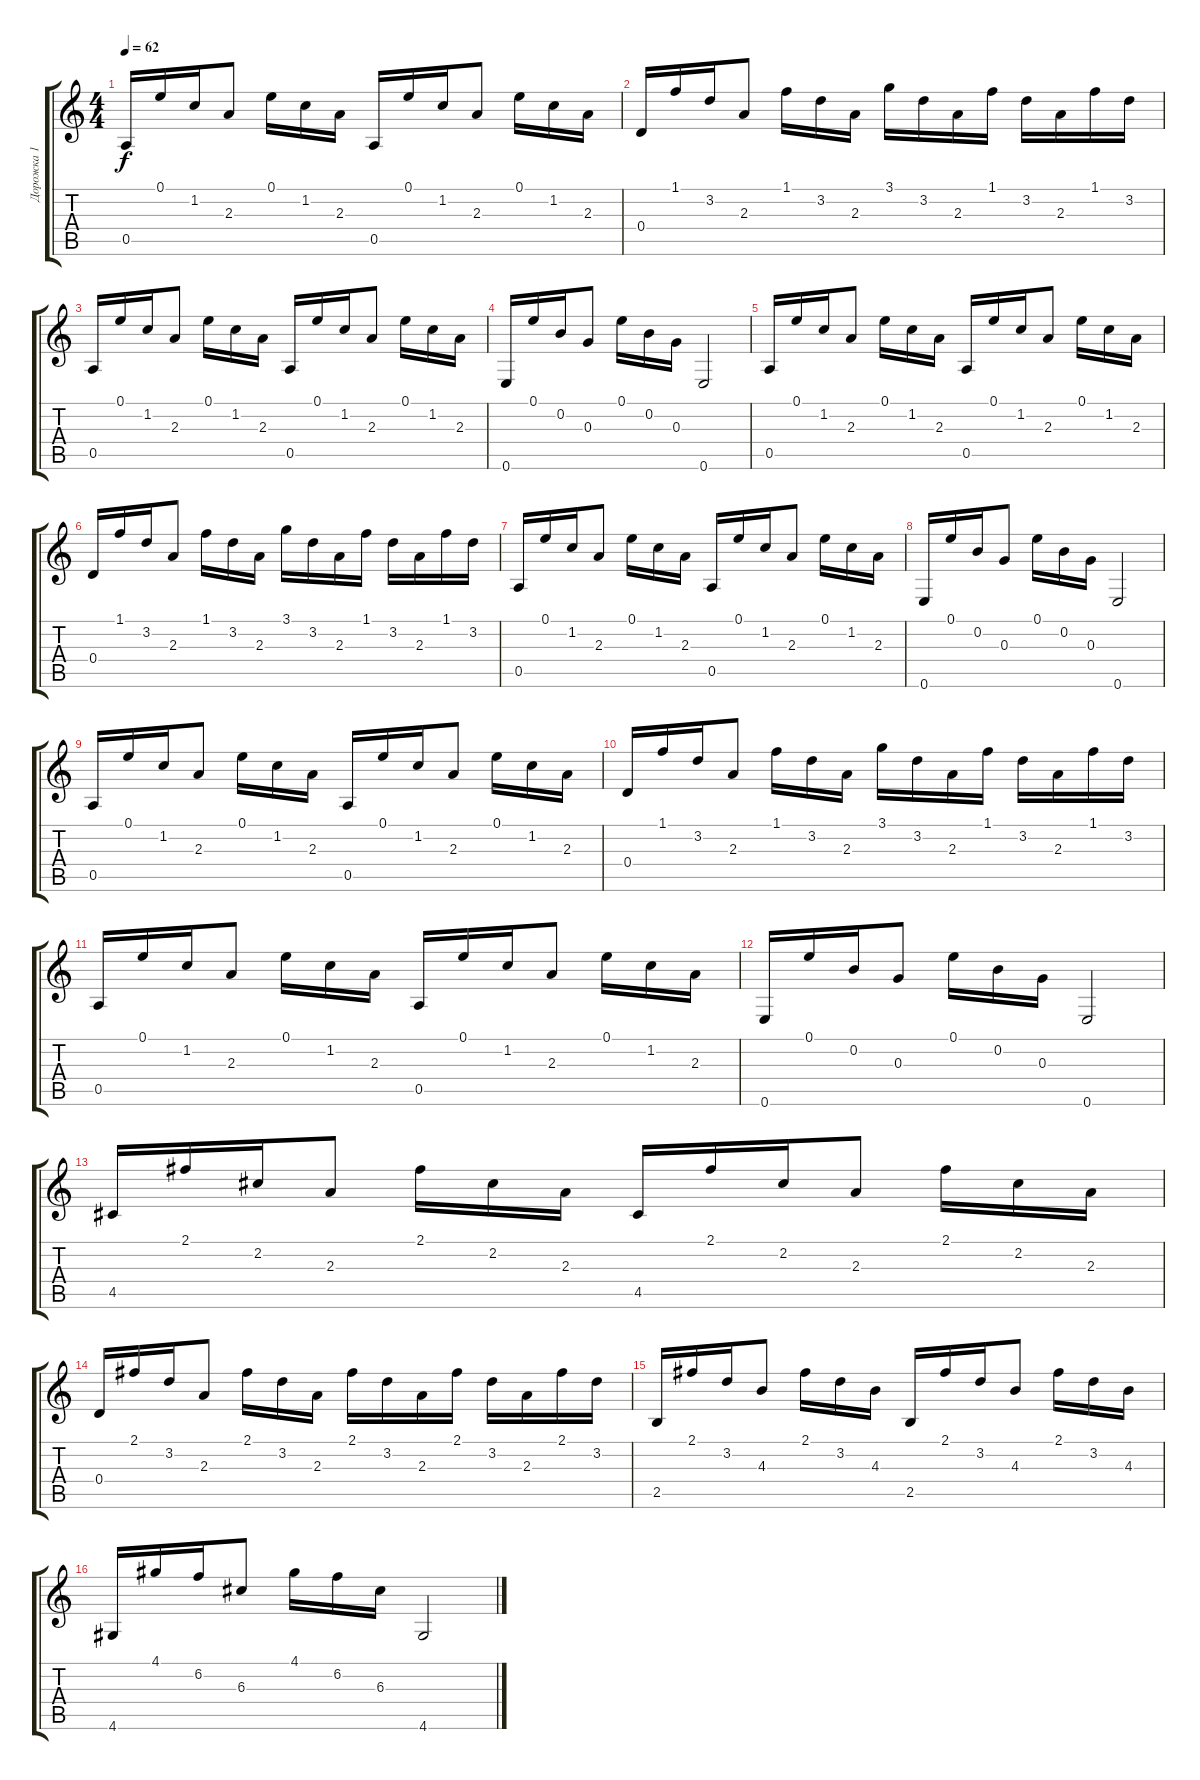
\track ("Дорожка 1" "Дорожка 1") {instrument acousticguitarsteel}
\staff {score tabs}
\tuning (E4 B3 G3 D3 A2 E2) {hide}
\ts (4 4)
\tempo 62
\clef g2
\ks c
0.5.16{dy f} 0.1.16 1.2.16 2.3.8 0.1.16 1.2.16 2.3.16 0.5.16 0.1.16 1.2.16 2.3.8 0.1.16 1.2.16 2.3.16 |
0.4.16 1.1.16 3.2.16 2.3.8 1.1.16 3.2.16 2.3.16 3.1.16 3.2.16 2.3.16 1.1.16 3.2.16 2.3.16 1.1.16 3.2.16 |
0.5.16 0.1.16 1.2.16 2.3.8 0.1.16 1.2.16 2.3.16 0.5.16 0.1.16 1.2.16 2.3.8 0.1.16 1.2.16 2.3.16 |
0.6.16 0.1.16 0.2.16 0.3.8 0.1.16 0.2.16 0.3.16 0.6.2 |
0.5.16 0.1.16 1.2.16 2.3.8 0.1.16 1.2.16 2.3.16 0.5.16 0.1.16 1.2.16 2.3.8 0.1.16 1.2.16 2.3.16 |
0.4.16 1.1.16 3.2.16 2.3.8 1.1.16 3.2.16 2.3.16 3.1.16 3.2.16 2.3.16 1.1.16 3.2.16 2.3.16 1.1.16 3.2.16 |
0.5.16 0.1.16 1.2.16 2.3.8 0.1.16 1.2.16 2.3.16 0.5.16 0.1.16 1.2.16 2.3.8 0.1.16 1.2.16 2.3.16 |
0.6.16 0.1.16 0.2.16 0.3.8 0.1.16 0.2.16 0.3.16 0.6.2 |
0.5.16 0.1.16 1.2.16 2.3.8 0.1.16 1.2.16 2.3.16 0.5.16 0.1.16 1.2.16 2.3.8 0.1.16 1.2.16 2.3.16 |
0.4.16 1.1.16 3.2.16 2.3.8 1.1.16 3.2.16 2.3.16 3.1.16 3.2.16 2.3.16 1.1.16 3.2.16 2.3.16 1.1.16 3.2.16 |
0.5.16 0.1.16 1.2.16 2.3.8 0.1.16 1.2.16 2.3.16 0.5.16 0.1.16 1.2.16 2.3.8 0.1.16 1.2.16 2.3.16 |
0.6.16 0.1.16 0.2.16 0.3.8 0.1.16 0.2.16 0.3.16 0.6.2 |
4.5.16 2.1.16 2.2.16 2.3.8 2.1.16 2.2.16 2.3.16 4.5.16 2.1.16 2.2.16 2.3.8 2.1.16 2.2.16 2.3.16 |
0.4.16 2.1.16 3.2.16 2.3.8 2.1.16 3.2.16 2.3.16 2.1.16 3.2.16 2.3.16 2.1.16 3.2.16 2.3.16 2.1.16 3.2.16 |
2.5.16 2.1.16 3.2.16 4.3.8 2.1.16 3.2.16 4.3.16 2.5.16 2.1.16 3.2.16 4.3.8 2.1.16 3.2.16 4.3.16 |
4.6.16 4.1.16 6.2.16 6.3.8 4.1.16 6.2.16 6.3.16 4.6.2
